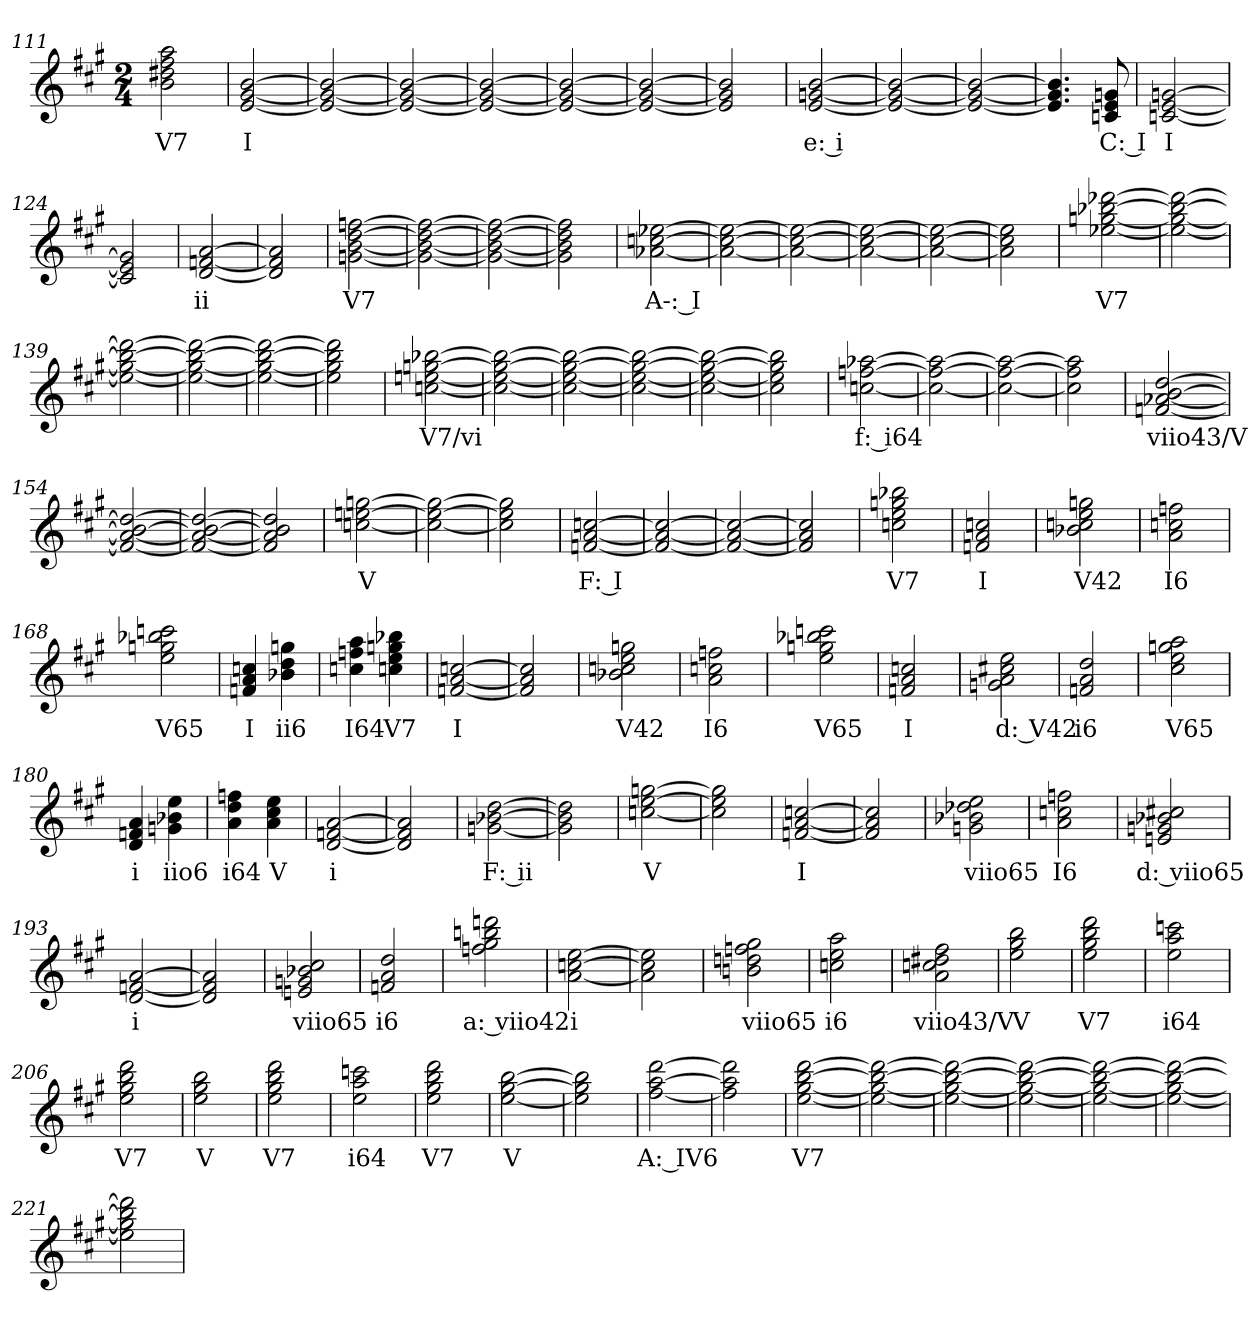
**kern	**text
*part1	*part1
*staff1	*staff1
*k[f#c#g#]	*
*A:	*
*M2/4	*
=111	=111
2b 2dd#X 2ff# 2aa	V7
=112	=112
[2e [2g# [2b	I
=113	=113
2e_ 2g#_ 2b_	.
=114	=114
2e_ 2g#_ 2b_	.
=115	=115
2e_ 2g#_ 2b_	.
=116	=116
2e_ 2g#_ 2b_	.
=117	=117
2e_ 2g#_ 2b_	.
=118	=118
2e] 2g#] 2b]	.
=119	=119
[2e [2gn [2b	e: i
=120	=120
2e_ 2g_ 2b_	.
=121	=121
2e_ 2g_ 2b_	.
=122	=122
4.e] 4.g] 4.b]	.
8cn 8e 8gn	C: I
=123	=123
[2cn [2e [2gn	I
=124	=124
2c] 2e] 2g]	.
=125	=125
[2d [2fn [2a	ii
=126	=126
2d] 2f] 2a]	.
=127	=127
[2gn [2b [2dd [2ffn	V7
=128	=128
2g_ 2b_ 2dd_ 2ff_	.
=129	=129
2g_ 2b_ 2dd_ 2ff_	.
=130	=130
2g] 2b] 2dd] 2ff]	.
=131	=131
[2a-X [2ccn [2ee-X	A-: I
=132	=132
2a-_ 2cc_ 2ee-_	.
=133	=133
2a-_ 2cc_ 2ee-_	.
=134	=134
2a-_ 2cc_ 2ee-_	.
=135	=135
2a-_ 2cc_ 2ee-_	.
=136	=136
2a-] 2cc] 2ee-]	.
=137	=137
[2ee-X [2ggn [2bb-X [2ddd-X	V7
=138	=138
2ee-_ 2gg_ 2bb-_ 2ddd-_	.
=139	=139
2ee-_ 2gg_ 2bb-_ 2ddd-_	.
=140	=140
2ee-_ 2gg_ 2bb-_ 2ddd-_	.
=141	=141
2ee-_ 2gg_ 2bb-_ 2ddd-_	.
=142	=142
2ee-] 2gg] 2bb-] 2ddd-]	.
=143	=143
[2ccn [2een [2ggn [2bb-X	V7/vi
=144	=144
2cc_ 2ee_ 2gg_ 2bb-_	.
=145	=145
2cc_ 2ee_ 2gg_ 2bb-_	.
=146	=146
2cc_ 2ee_ 2gg_ 2bb-_	.
=147	=147
2cc_ 2ee_ 2gg_ 2bb-_	.
=148	=148
2cc] 2ee] 2gg] 2bb-]	.
=149	=149
[2ccn [2ffn [2aa-X	f: i64
=150	=150
2cc_ 2ff_ 2aa-_	.
=151	=151
2cc_ 2ff_ 2aa-_	.
=152	=152
2cc] 2ff] 2aa-]	.
=153	=153
[2fn [2a-X [2b [2dd	viio43/V
=154	=154
2f_ 2a-_ 2b_ 2dd_	.
=155	=155
2f_ 2a-_ 2b_ 2dd_	.
=156	=156
2f] 2a-] 2b] 2dd]	.
=157	=157
[2ccn [2een [2ggn	V
=158	=158
2cc_ 2ee_ 2gg_	.
=159	=159
2cc] 2ee] 2gg]	.
=160	=160
[2fn [2a [2ccn	F: I
=161	=161
2f_ 2a_ 2cc_	.
=162	=162
2f_ 2a_ 2cc_	.
=163	=163
2f] 2a] 2cc]	.
=164	=164
2ccn 2ee 2ggn 2bb-X	V7
=165	=165
2fn 2a 2ccn	I
=166	=166
2b-X 2ccn 2ee 2ggn	V42
=167	=167
2a 2ccn 2ffn	I6
=168	=168
2ee 2ggn 2bb-X 2cccn	V65
=169	=169
4fn 4a 4ccn	I
4b-X 4dd 4ggn	ii6
=170	=170
4ccn 4ffn 4aa	I64
4ccn 4ee 4ggn 4bb-X	V7
=171	=171
[2fn [2a [2ccn	I
=172	=172
2f] 2a] 2cc]	.
=173	=173
2b-X 2ccn 2ee 2ggn	V42
=174	=174
2a 2ccn 2ffn	I6
=175	=175
2ee 2ggn 2bb-X 2cccn	V65
=176	=176
2fn 2a 2ccn	I
=177	=177
2gn 2a 2cc#X 2ee	d: V42
=178	=178
2fn 2a 2dd	i6
=179	=179
2cc# 2ee 2ggn 2aa	V65
=180	=180
4d 4fn 4a	i
4gn 4b-X 4ee	iio6
=181	=181
4a 4dd 4ffn	i64
4a 4cc# 4ee	V
=182	=182
[2d [2fn [2a	i
=183	=183
2d] 2f] 2a]	.
=184	=184
[2gn [2b-X [2dd	F: ii
=185	=185
2g] 2b-] 2dd]	.
=186	=186
[2ccn [2ee [2ggn	V
=187	=187
2cc] 2ee] 2gg]	.
=188	=188
[2fn [2a [2ccn	I
=189	=189
2f] 2a] 2cc]	.
=190	=190
2gn 2b-X 2dd-X 2ee	viio65
=191	=191
2a 2ccn 2ffn	I6
=192	=192
2en 2gn 2b-X 2cc#X	d: viio65
=193	=193
[2d [2fn [2a	i
=194	=194
2d] 2f] 2a]	.
=195	=195
2en 2gn 2b-X 2cc#	viio65
=196	=196
2fn 2a 2dd	i6
=197	=197
2ffn 2gg# 2bbn 2dddn	a: viio42
=198	=198
[2a [2ccn [2ee	i
=199	=199
2a] 2cc] 2ee]	.
=200	=200
2bn 2ddn 2ffn 2gg#	viio65
=201	=201
2ccn 2ee 2aa	i6
=202	=202
2a 2ccn 2dd#X 2ff#	viio43/V
=203	=203
2ee 2gg# 2bb	V
=204	=204
2ee 2gg# 2bb 2ddd	V7
=205	=205
2ee 2aa 2cccn	i64
=206	=206
2ee 2gg# 2bb 2ddd	V7
=207	=207
2ee 2gg# 2bb	V
=208	=208
2ee 2gg# 2bb 2ddd	V7
=209	=209
2ee 2aa 2cccn	i64
=210	=210
2ee 2gg# 2bb 2ddd	V7
=211	=211
[2ee [2gg# [2bb	V
=212	=212
2ee] 2gg#] 2bb]	.
=213	=213
[2ff# [2aa [2ddd	A: IV6
=214	=214
2ff#] 2aa] 2ddd]	.
=215	=215
[2ee [2gg# [2bb [2ddd	V7
=216	=216
2ee_ 2gg#_ 2bb_ 2ddd_	.
=217	=217
2ee_ 2gg#_ 2bb_ 2ddd_	.
=218	=218
2ee_ 2gg#_ 2bb_ 2ddd_	.
=219	=219
2ee_ 2gg#_ 2bb_ 2ddd_	.
=220	=220
2ee_ 2gg#_ 2bb_ 2ddd_	.
=221	=221
2ee] 2gg#] 2bb] 2ddd]	.
=	=
*-	*-
